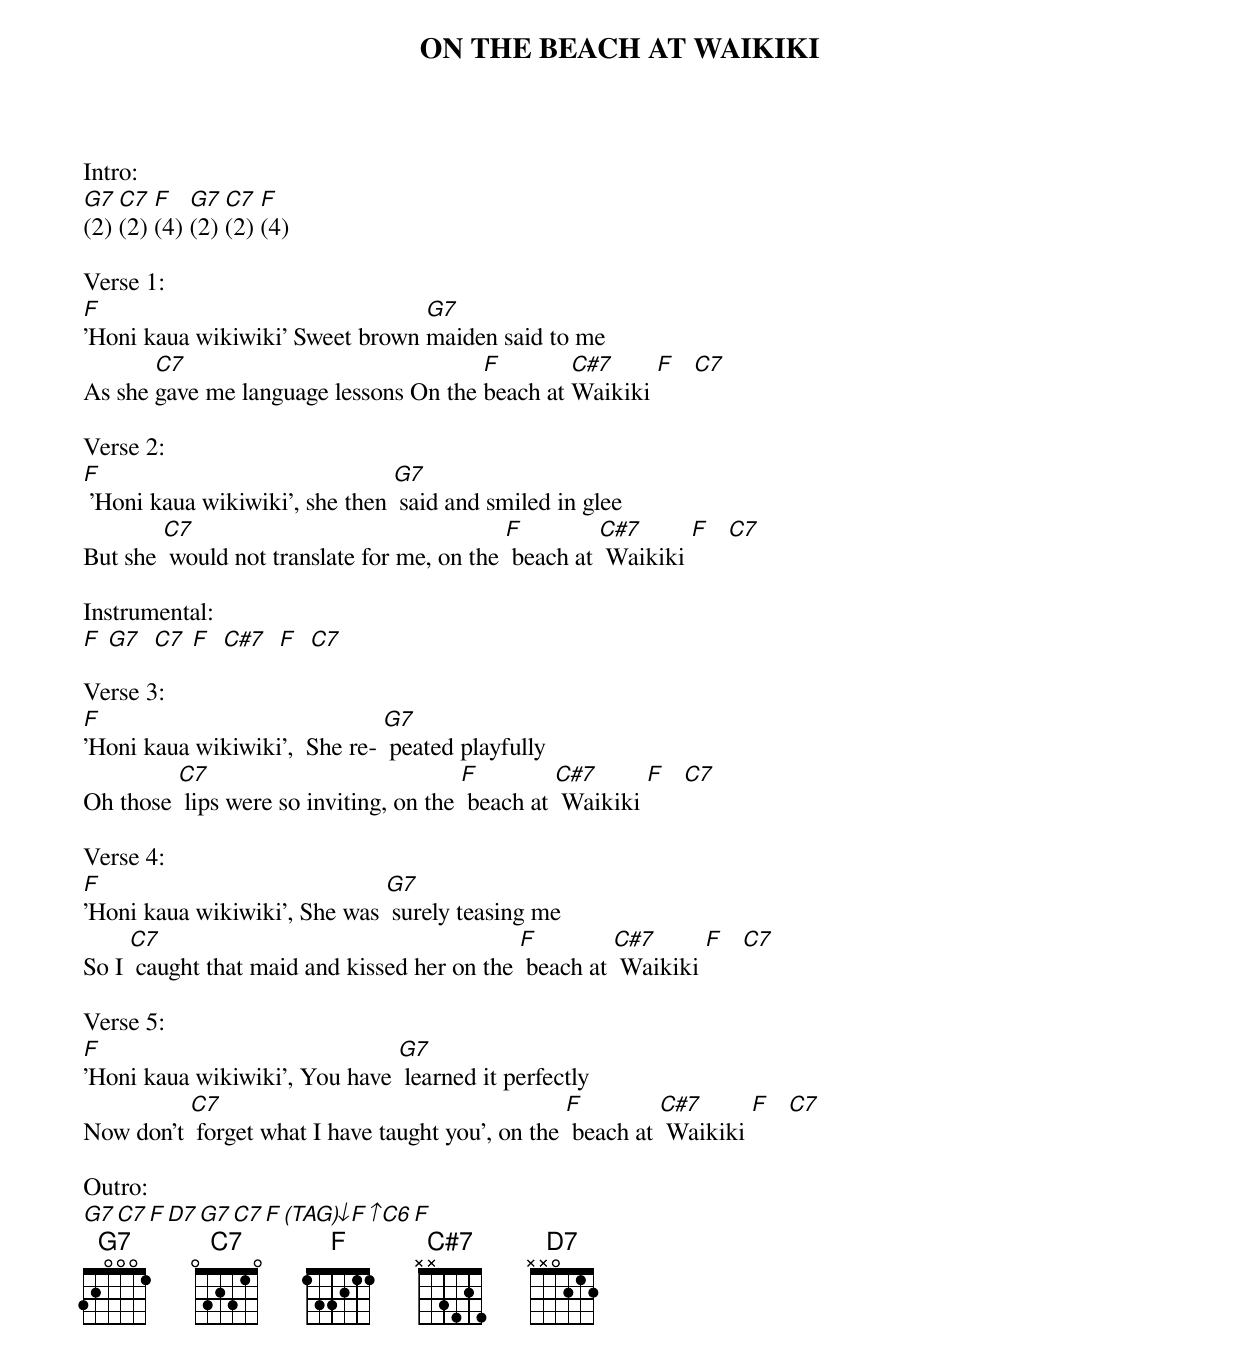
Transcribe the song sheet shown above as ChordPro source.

{t: ON THE BEACH AT WAIKIKI}
{su: Composer Henery Kailimai - 1915}
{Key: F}
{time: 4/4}
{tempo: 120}
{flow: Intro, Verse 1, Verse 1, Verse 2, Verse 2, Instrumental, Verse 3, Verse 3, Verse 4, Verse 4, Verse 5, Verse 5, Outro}

Intro:
[G7](2) [C7](2) [F](4) [G7](2) [C7](2) [F](4)

Verse 1:
[F]'Honi kaua wikiwiki' Sweet brown [G7]maiden said to me
As she [C7]gave me language lessons On the [F]beach at [C#7]Waikiki [F]   [C7]

Verse 2:
[F] 'Honi kaua wikiwiki', she then [G7] said and smiled in glee
But she [C7] would not translate for me, on the [F] beach at [C#7] Waikiki [F]   [C7]

Instrumental:
[F] [G7]  [C7] [F]  [C#7]  [F]  [C7]

Verse 3:
[F]'Honi kaua wikiwiki',  She re- [G7] peated playfully
Oh those [C7] lips were so inviting, on the [F] beach at [C#7] Waikiki [F]   [C7]

Verse 4:
[F]'Honi kaua wikiwiki', She was [G7] surely teasing me
So I [C7] caught that maid and kissed her on the [F] beach at [C#7] Waikiki [F]   [C7]

Verse 5:
[F]'Honi kaua wikiwiki', You have [G7] learned it perfectly
Now don't [C7] forget what I have taught you', on the [F] beach at [C#7] Waikiki [F]   [C7]

Outro:
[G7][C7][F][D7][G7][C7][F][(TAG)↓F][↑C6][F]
